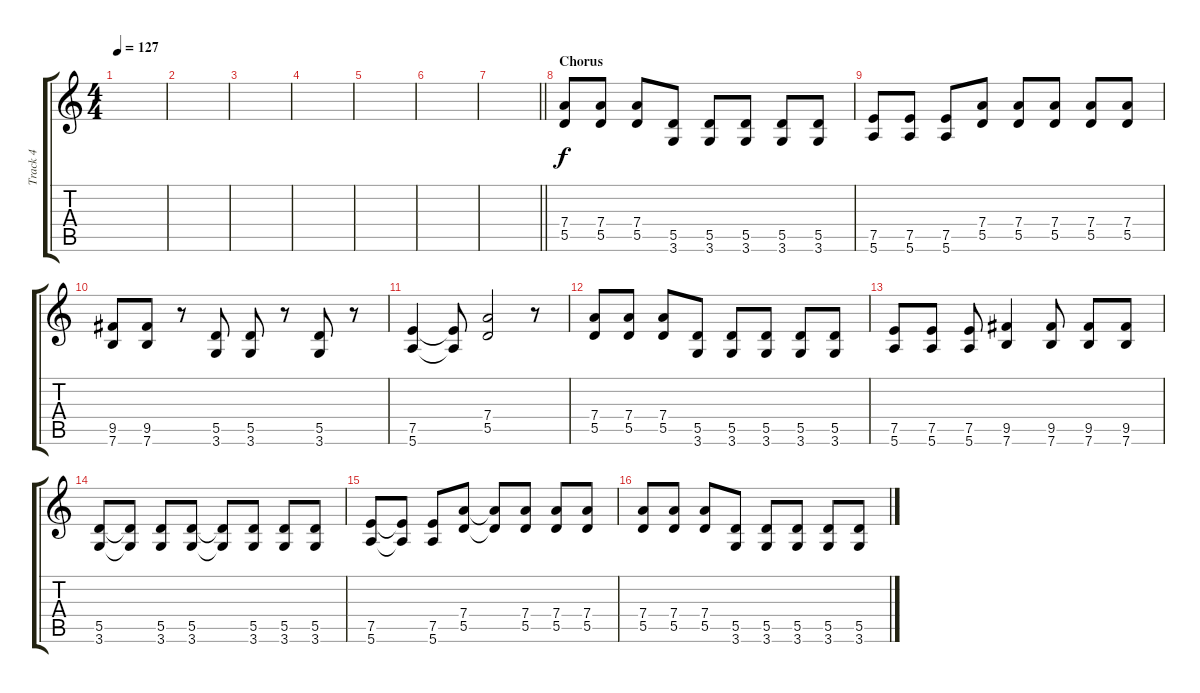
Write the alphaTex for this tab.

\track ("Track 4" "Track 4") {instrument distortionguitar}
\staff {score tabs}
\tuning (E4 B3 G3 D3 A2 E2) {hide}
\ts (4 4)
\tempo 127
\clef g2
\ks c
|
|
|
|
|
|
\barLineRight lightlight
|
\section ("" "Chorus")
(7.4 5.5).8 (7.4 5.5).8 (7.4 5.5).8 (5.5 3.6).8 (5.5 3.6).8 (5.5 3.6).8 (5.5 3.6).8 (5.5 3.6).8 |
(7.5 5.6).8 (7.5 5.6).8 (7.5 5.6).8 (7.4 5.5).8 (7.4 5.5).8 (7.4 5.5).8 (7.4 5.5).8 (7.4 5.5).8 |
(9.5 7.6).8 (9.5 7.6).8 r.8 (5.5 3.6).8 (5.5 3.6).8 r.8 (5.5 3.6).8 r.8 |
(7.5 5.6).4 (7.5{t} 5.6{t}).8 (7.4 5.5).2 r.8 |
(7.4 5.5).8 (7.4 5.5).8 (7.4 5.5).8 (5.5 3.6).8 (5.5 3.6).8 (5.5 3.6).8 (5.5 3.6).8 (5.5 3.6).8 |
(7.5 5.6).8 (7.5 5.6).8 (7.5 5.6).8 (9.5 7.6).4 (9.5 7.6).8 (9.5 7.6).8 (9.5 7.6).8 |
(5.5 3.6).8 (5.5{t} 3.6{t}).8 (5.5 3.6).8 (5.5 3.6).8 (5.5{t} 3.6{t}).8 (5.5 3.6).8 (5.5 3.6).8 (5.5 3.6).8 |
(7.5 5.6).8 (7.5{t} 5.6{t}).8 (7.5 5.6).8 (7.4 5.5).8 (7.4{t} 5.5{t}).8 (7.4 5.5).8 (7.4 5.5).8 (7.4 5.5).8 |
(7.4 5.5).8 (7.4 5.5).8 (7.4 5.5).8 (5.5 3.6).8 (5.5 3.6).8 (5.5 3.6).8 (5.5 3.6).8 (5.5 3.6).8
